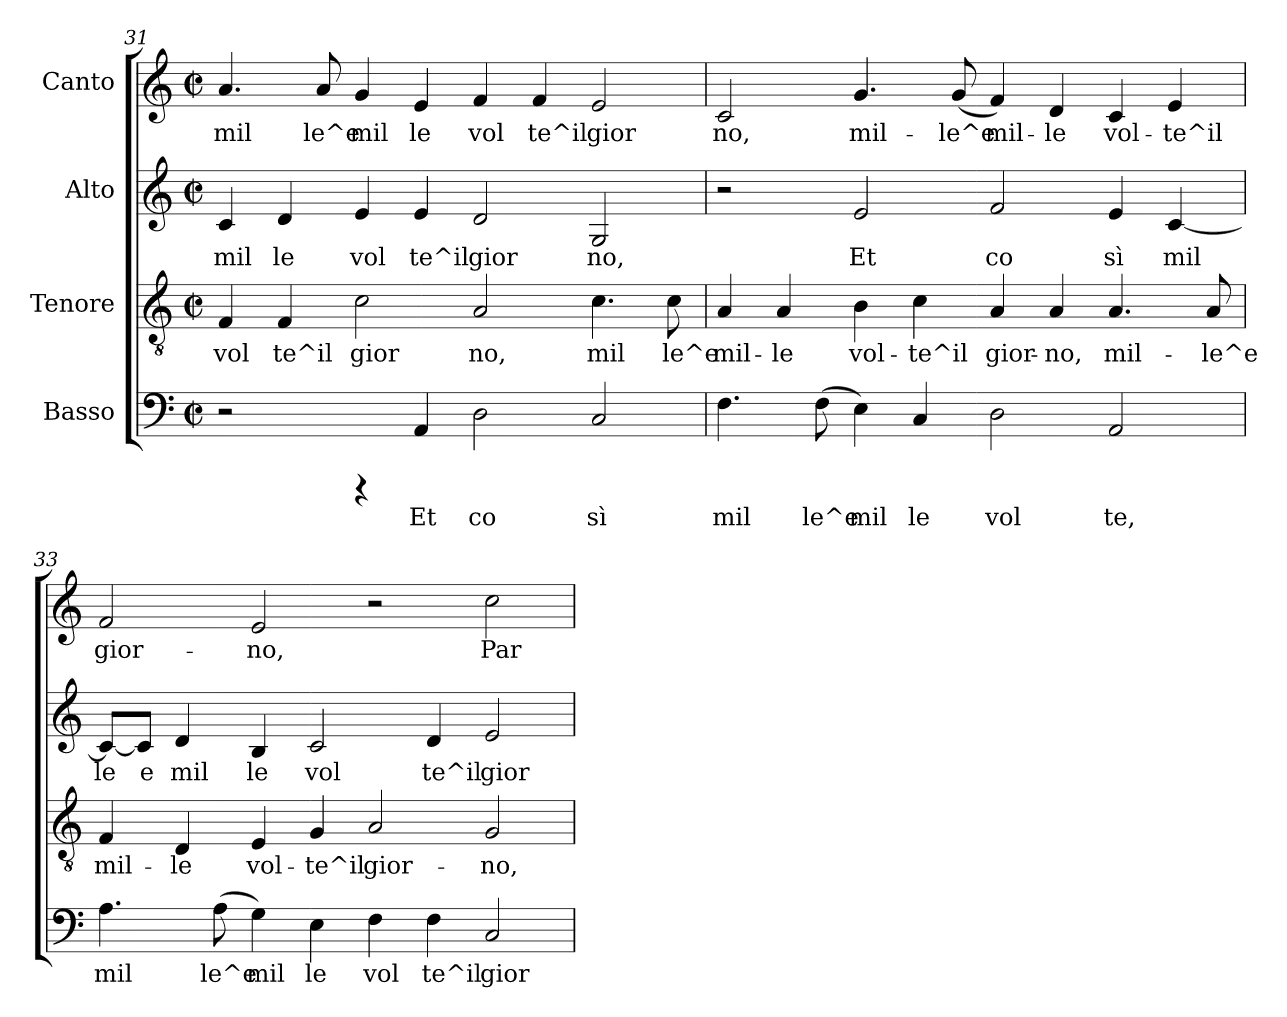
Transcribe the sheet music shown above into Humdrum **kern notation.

**kern	**text	**kern	**text	**kern	**text	**kern	**text
*part4	*part4	*part3	*part3	*part2	*part2	*part1	*part1
*staff4	*staff4	*staff3	*staff3	*staff2	*staff2	*staff1	*staff1
*I"Basso	*	*I"Tenore	*	*I"Alto	*	*I"Canto	*
*clefF4	*	*clefGv2	*	*clefG2	*	*clefG2	*
*k[]	*	*k[]	*	*k[]	*	*k[]	*
*C:	*	*C:	*	*C:	*	*C:	*
*M2/2	*	*M2/2	*	*M2/2	*	*M2/2	*
*met(c|)	*	*met(c|)	*	*met(c|)	*	*met(c|)	*
=31	=31	=31	=31	=31	=31	=31	=31
!	!	!	!LO:LY:b:cj	!	!LO:LY:b:cj	!	!LO:LY:a:cj
2r	.	4F/	vol	4c/	mil	4.a/	mil
!	!	!	!LO:LY:b:cj	!	!LO:LY:b:cj	!	!
.	.	4F/	te^il	4d/	le	.	.
!	!	!	!	!	!	!	!LO:LY:a:cj
.	.	.	.	.	.	8a/	le^e
!	!	!	!LO:LY:b:cj	!	!LO:LY:b:cj	!	!LO:LY:a:cj
4rCCC	.	2c\	gior	4e/	vol	4g/	mil
!	!LO:LY:b:cj	!	!	!	!LO:LY:b:cj	!	!LO:LY:a:cj
4AA/	Et	.	.	4e/	te^il	4e/	le
!	!LO:LY:b:cj	!	!LO:LY:b:cj	!	!LO:LY:b:cj	!	!LO:LY:a:cj
2D\	co	2A/	no,	2d/	gior	4f/	vol
!	!	!	!	!	!	!	!LO:LY:a:cj
.	.	.	.	.	.	4f/	te^il
!	!LO:LY:b:cj	!	!LO:LY:b:cj	!	!LO:LY:b:cj	!	!LO:LY:a:cj
2C/	sì	4.c\	mil	2G/	no,	2e/	gior
!	!	!	!LO:LY:b:cj	!	!	!	!
.	.	8c\	le^e	.	.	.	.
!!LO:LB:g=z
=32	=32	=32	=32	=32	=32	=32	=32
!	!LO:LY:b:cj	!	!LO:LY:b:cj	!	!	!	!LO:LY:b:cj
4.F\	mil	4A/	mil-	2r	.	2c/	no,
!	!	!	!LO:LY:b:cj	!	!	!	!
.	.	4A/	-le	.	.	.	.
!	!LO:LY:b:cj	!	!	!	!	!	!
(<8F\	le^e	.	.	.	.	.	.
!	!LO:LY:b:cj	!	!LO:LY:b:cj	!	!LO:LY:b:cj	!	!LO:LY:b:cj
4E\)	mil	4B\	vol-	2e/	Et	4.g/	mil-
!	!LO:LY:b:cj	!	!LO:LY:b:cj	!	!	!	!
4C/	le	4c\	-te^il	.	.	.	.
!	!	!	!	!	!	!	!LO:LY:b:cj
.	.	.	.	.	.	(<8g/	-le^e
!	!LO:LY:b:cj	!	!LO:LY:b:cj	!	!LO:LY:b:cj	!	!LO:LY:b:cj
2D\	vol	4A/	gior-	2f/	co	4f/)	mil-
!	!	!	!LO:LY:b:cj	!	!	!	!LO:LY:b:cj
.	.	4A/	-no,	.	.	4d/	-le
!	!LO:LY:b:cj	!	!LO:LY:b:cj	!	!LO:LY:b:cj	!	!LO:LY:b:cj
2AA/	te,	4.A/	mil-	4e/	sì	4c/	vol-
!	!	!	!	!	!LO:LY:b:cj	!	!LO:LY:b:cj
.	.	.	.	[<4c/	mil	4e/	-te^il
!	!	!	!LO:LY:b:cj	!	!	!	!
.	.	8A/	-le^e	.	.	.	.
=33	=33	=33	=33	=33	=33	=33	=33
!	!LO:LY:b:cj	!	!LO:LY:b:cj	!	!LO:LY:b:cj	!	!LO:LY:b:cj
4.A\	mil	4F/	mil-	8c/L_<	le	2f/	gior-
!	!	!	!	!	!LO:LY:b:cj	!	!
.	.	.	.	8c/J]	e	.	.
!	!	!	!LO:LY:b:cj	!	!LO:LY:b:cj	!	!
.	.	4D/	-le	4d/	mil	.	.
!	!LO:LY:b:cj	!	!	!	!	!	!
(<8A\	le^e	.	.	.	.	.	.
!	!LO:LY:b:cj	!	!LO:LY:b:cj	!	!LO:LY:b:cj	!	!LO:LY:b:cj
4G\)	mil	4E/	vol-	4B/	le	2e/	-no,
!	!LO:LY:b:cj	!	!LO:LY:b:cj	!	!LO:LY:b:cj	!	!
4E\	le	4G/	-te^il	2c/	vol	.	.
!	!LO:LY:b:cj	!	!LO:LY:b:cj	!	!	!	!
4F\	vol	2A/	gior-	.	.	2r	.
!	!LO:LY:b:cj	!	!	!	!LO:LY:b:cj	!	!
4F\	te^il	.	.	4d/	te^il	.	.
!	!LO:LY:b:cj	!	!LO:LY:b:cj	!	!LO:LY:b:cj	!	!LO:LY:b:cj
2C/	gior	2G/	-no,	2e/	gior	2cc\	Par-
=	=	=	=	=	=	=	=
*-	*-	*-	*-	*-	*-	*-	*-
